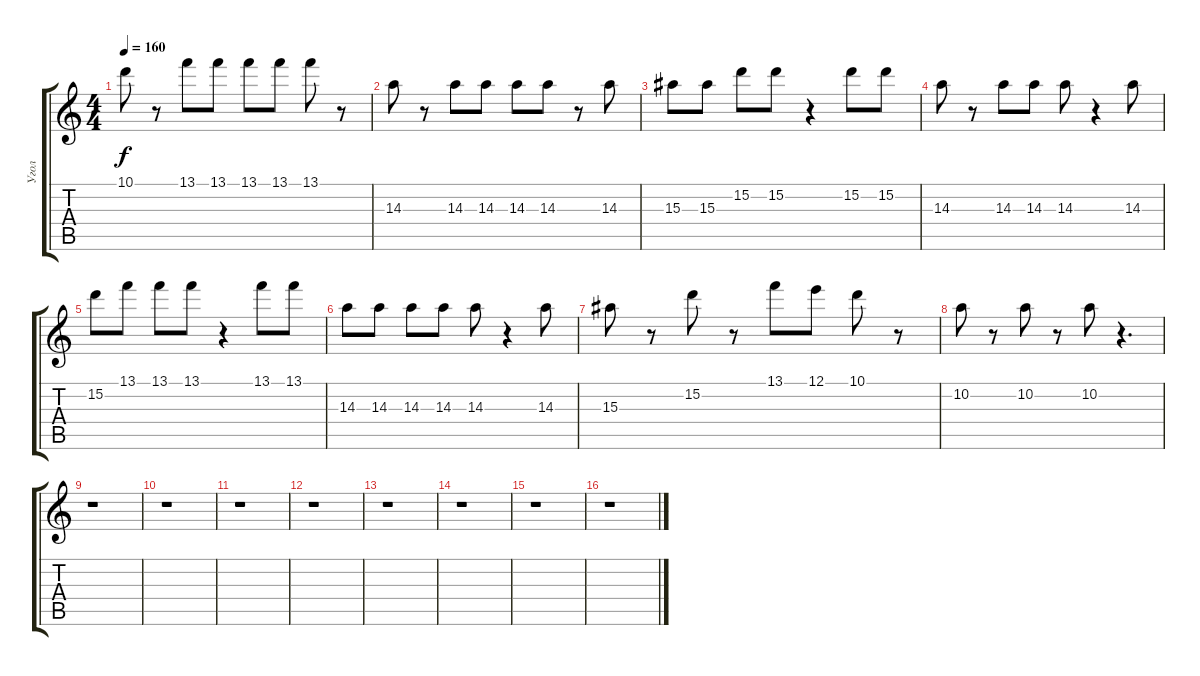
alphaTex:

\track ("Угол" "Угол") {instrument electricguitarmuted}
\staff {score tabs}
\tuning (E4 B3 G3 D3 A2 E2) {hide}
\ts (4 4)
\tempo 160
\clef g2
\ks c
10.1.8{dy f} r.8 13.1.8 13.1.8 13.1.8 13.1.8 13.1.8 r.8 |
14.3.8 r.8 14.3.8 14.3.8 14.3.8 14.3.8 r.8 14.3.8 |
15.3.8 15.3.8 15.2.8 15.2.8 r.4 15.2.8 15.2.8 |
14.3.8 r.8 14.3.8 14.3.8 14.3.8 r.4 14.3.8 |
15.2.8 13.1.8 13.1.8 13.1.8 r.4 13.1.8 13.1.8 |
14.3.8 14.3.8 14.3.8 14.3.8 14.3.8 r.4 14.3.8 |
15.3.8 r.8 15.2.8 r.8 13.1.8 12.1.8 10.1.8 r.8 |
10.2.8 r.8 10.2.8 r.8 10.2.8 r.4{d} |
r.1 |
r.1 |
r.1 |
r.1 |
r.1 |
r.1 |
r.1 |
r.1
